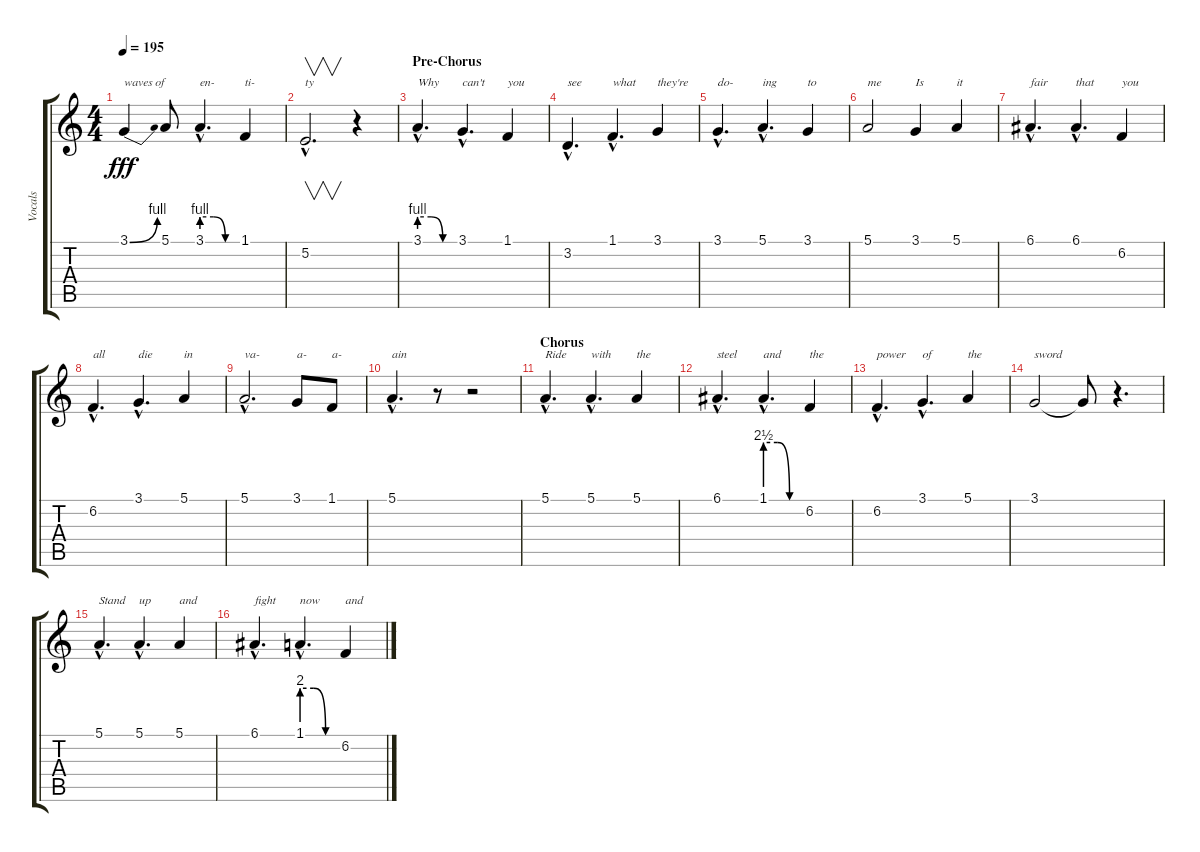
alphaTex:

\track ("Vocals" "Vocals") {instrument lead2sawtooth}
\staff {score tabs}
\tuning (E4 B3 G3 D3 A2 E2) {hide}
\ts (4 4)
\tempo 195
\clef g2
\ks c
3.1{be (bend 0 0 60 4)}.4{txt "waves of" dy fff} 5.1.8 3.1{be (custom 0 4 20 4 40 0 60 0) hac}.4{d txt "en-"} 1.1.4{txt "ti-"} |
5.2{hac}.2{v d txt "ty"} r.4 |
\section ("" "Pre-Chorus")
3.1{be (custom 0 4 20 4 40 0 60 0) hac}.4{d txt "Why"} 3.1{hac}.4{d txt "can't"} 1.1.4{txt "you"} |
3.2{hac}.4{d txt "see"} 1.1{hac}.4{d txt "what"} 3.1.4{txt "they're"} |
3.1{hac}.4{d txt "do-"} 5.1{hac}.4{d txt "ing"} 3.1.4{txt "to"} |
5.1.2{txt "me"} 3.1.4{txt "Is"} 5.1.4{txt "it"} |
6.1{hac}.4{d txt "fair"} 6.1{hac}.4{d txt "that"} 6.2.4{txt "you"} |
6.2{hac}.4{d txt "all"} 3.1{hac}.4{d txt "die"} 5.1.4{txt "in"} |
5.1{hac}.2{d txt "va-"} 3.1.8{txt "a-"} 1.1.8{txt "a-"} |
5.1{hac}.4{d txt "ain"} r.8 r.2 |
\section ("" "Chorus")
5.1{hac}.4{d txt "Ride"} 5.1{hac}.4{d txt "with"} 5.1.4{txt "the"} |
6.1{hac}.4{d txt "steel"} 1.1{be (custom 0 10 20 10 40 0 60 0) hac}.4{d txt "and"} 6.2.4{txt "the"} |
6.2{hac}.4{d txt "power"} 3.1{hac}.4{d txt "of"} 5.1.4{txt "the"} |
3.1.2{txt "sword"} 3.1{t}.8 r.4{d} |
5.1{hac}.4{d txt "Stand"} 5.1{hac}.4{d txt "up"} 5.1.4{txt "and"} |
6.1{hac}.4{d txt "fight"} 1.1{be (custom 0 8 20 8 40 0 60 0) hac}.4{d txt "now"} 6.2.4{txt "and"}
